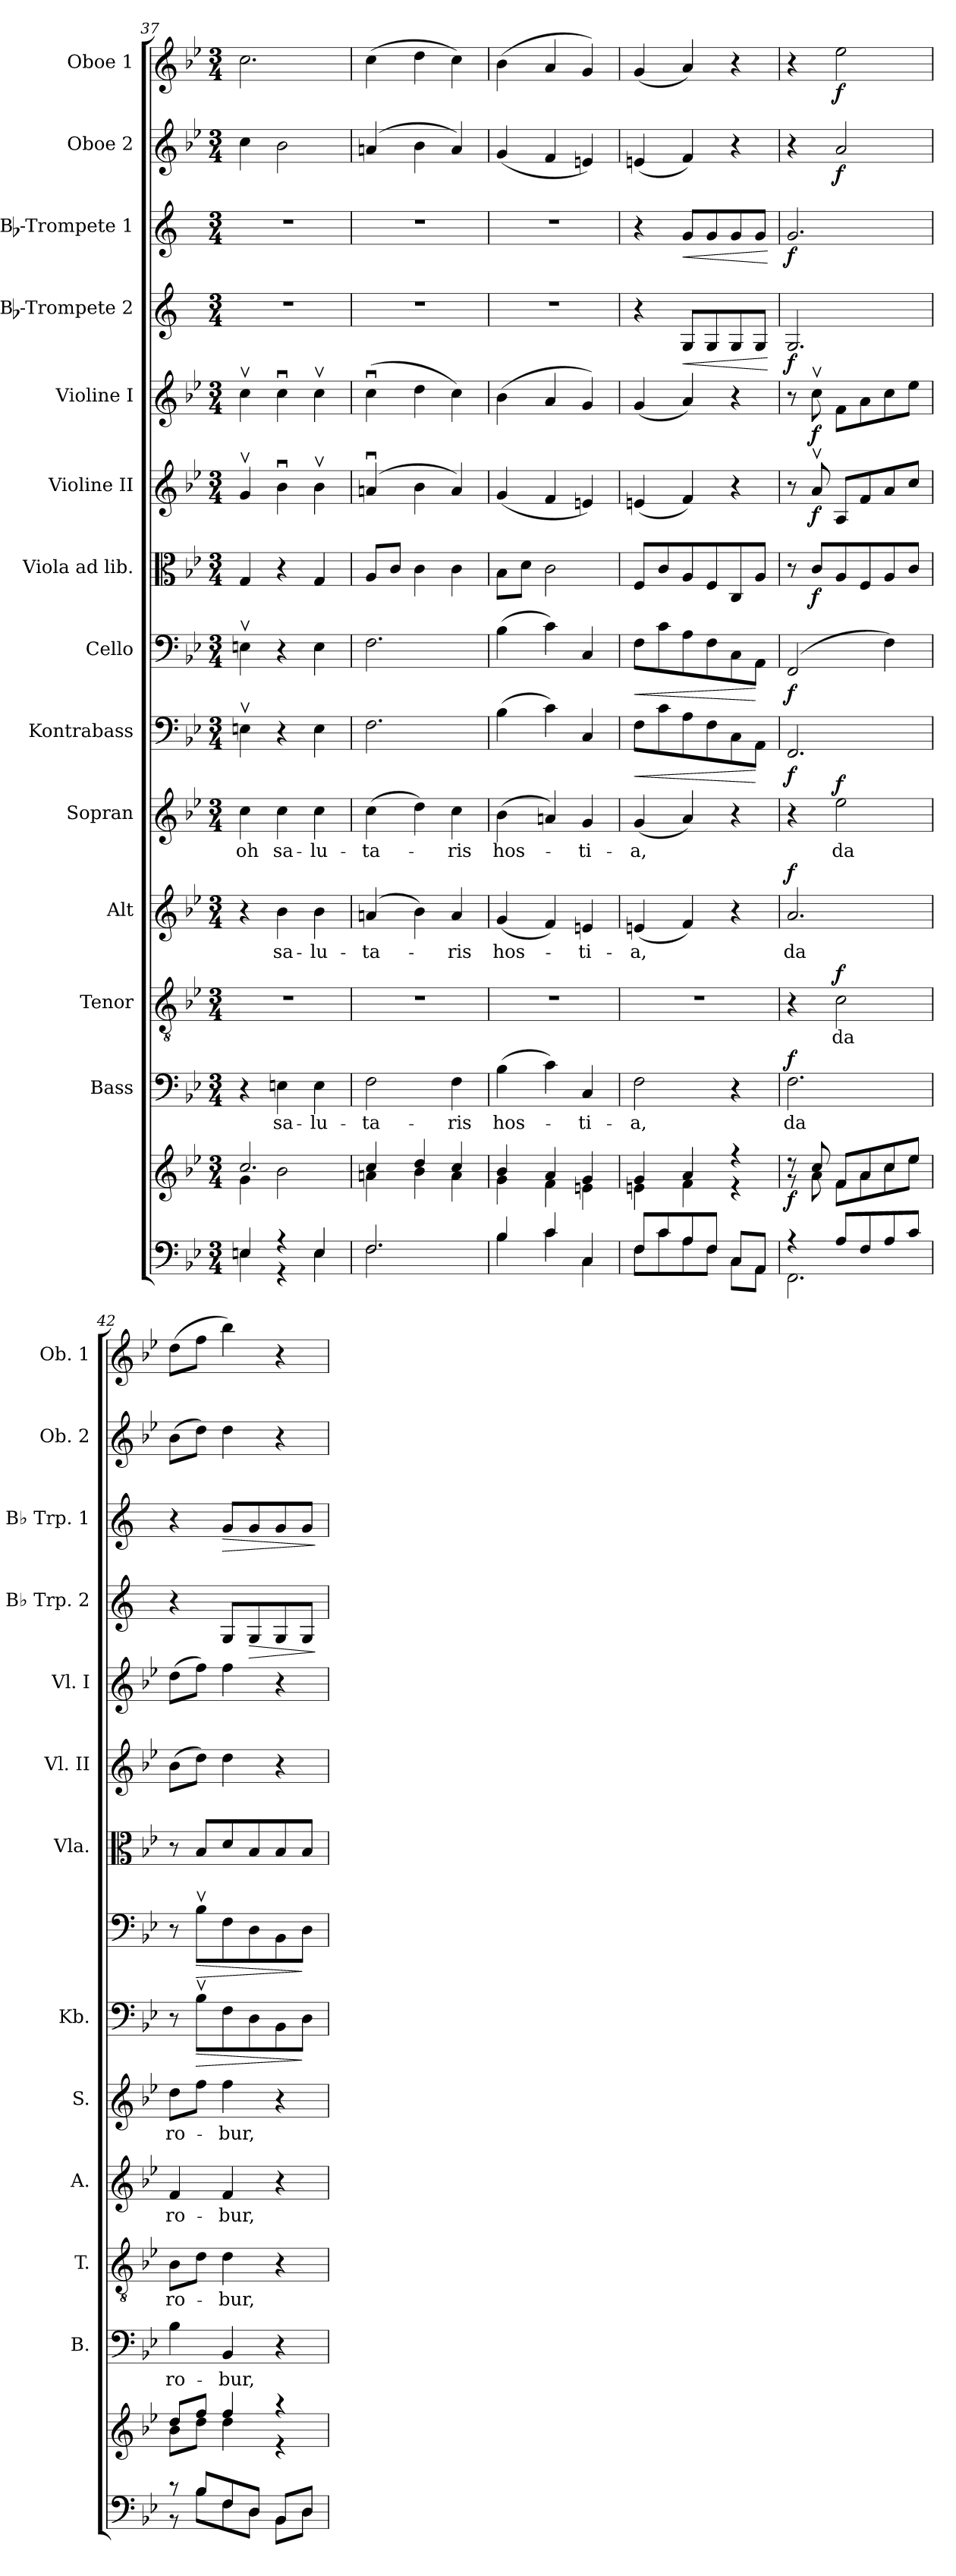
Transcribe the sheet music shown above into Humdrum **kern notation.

**kern	**kern	**dynam	**kern	**text	**dynam	**kern	**text	**dynam	**kern	**text	**dynam	**kern	**text	**dynam	**kern	**dynam	**kern	**dynam	**kern	**dynam	**kern	**dynam	**kern	**dynam	**kern	**dynam	**kern	**dynam	**kern	**dynam	**kern	**dynam
*part14	*part14	*part14	*part13	*part13	*part13	*part12	*part12	*part12	*part11	*part11	*part11	*part10	*part10	*part10	*part9	*part9	*part8	*part8	*part7	*part7	*part6	*part6	*part5	*part5	*part4	*part4	*part3	*part3	*part2	*part2	*part1	*part1
*staff15	*staff14	*staff14/15	*staff13	*staff13	*staff13	*staff12	*staff12	*staff12	*staff11	*staff11	*staff11	*staff10	*staff10	*staff10	*staff9	*staff9	*staff8	*staff8	*staff7	*staff7	*staff6	*staff6	*staff5	*staff5	*staff4	*staff4	*staff3	*staff3	*staff2	*staff2	*staff1	*staff1
*	*	*	*I"Bass	*	*	*I"Tenor	*	*	*I"Alt	*	*	*I"Sopran	*	*	*I"Kontrabass	*	*I"Cello	*	*I"Viola ad lib.	*	*I"Violine II	*	*I"Violine I	*	*I"Bb-Trompete 2	*	*I"Bb-Trompete 1	*	*I"Oboe 2	*	*I"Oboe 1	*
*	*	*	*I'B.	*	*	*I'T.	*	*	*I'A.	*	*	*I'S.	*	*	*I'Kb.	*	*	*	*I'Vla.	*	*I'Vl. II	*	*I'Vl. I	*	*I'Bb Trp. 2	*	*I'Bb Trp. 1	*	*I'Ob. 2	*	*I'Ob. 1	*
*clefF4	*clefG2	*	*clefF4	*	*	*clefGv2	*	*	*clefG2	*	*	*clefG2	*	*	*clefF4	*	*clefF4	*	*clefC3	*	*clefG2	*	*clefG2	*	*clefG2	*	*clefG2	*	*clefG2	*	*clefG2	*
*	*	*	*	*	*	*	*	*	*	*	*	*	*	*	*ITrd7c12	*	*	*	*	*	*	*	*	*	*ITrd1c2	*	*ITrd1c2	*	*	*	*	*
*k[b-e-]	*k[b-e-]	*	*k[b-e-]	*	*	*k[b-e-]	*	*	*k[b-e-]	*	*	*k[b-e-]	*	*	*k[b-e-]	*	*k[b-e-]	*	*k[b-e-]	*	*k[b-e-]	*	*k[b-e-]	*	*k[b-e-]	*	*k[b-e-]	*	*k[b-e-]	*	*k[b-e-]	*
*B-:	*B-:	*	*B-:	*	*	*B-:	*	*	*B-:	*	*	*B-:	*	*	*B-:	*	*B-:	*	*B-:	*	*B-:	*	*B-:	*	*B-:	*	*B-:	*	*B-:	*	*B-:	*
*M3/4	*M3/4	*	*M3/4	*	*	*M3/4	*	*	*M3/4	*	*	*M3/4	*	*	*M3/4	*	*M3/4	*	*M3/4	*	*M3/4	*	*M3/4	*	*M3/4	*	*M3/4	*	*M3/4	*	*M3/4	*
=37	=37	=37	=37	=37	=37	=37	=37	=37	=37	=37	=37	=37	=37	=37	=37	=37	=37	=37	=37	=37	=37	=37	=37	=37	=37	=37	=37	=37	=37	=37	=37	=37
*^	*^	*	*	*	*	*	*	*	*	*	*	*	*	*	*	*	*	*	*	*	*	*	*	*	*	*	*	*	*	*	*	*
!	!	!	!	!	!	!	!	!	!	!	!	!	!	!	!LO:LY:b	!	!	!	!	!	!	!	!	!	!	!	!	!	!	!	!	!	!	!
4En/	4E\	2.cc/	4g\	.	4r	.	.	2.r	.	.	4r	.	.	4cc\	oh	.	4EEnv>\	.	4Env>\	.	4G/	.	4gv>/	.	4ccv>\	.	2.r	.	2.r	.	4cc\	.	2.cc\	.
!	!	!	!	!	!	!LO:LY:b	!	!	!	!	!	!LO:LY:b	!	!	!LO:LY:b	!	!	!	!	!	!	!	!	!	!	!	!	!	!	!	!	!	!	!
4r	4r	.	2b-\	.	4En\	sa-	.	.	.	.	4b-\	sa-	.	4cc\	sa-	.	4r	.	4r	.	4r	.	4b-u>\	.	4ccu>\	.	.	.	.	.	2b-\	.	.	.
!	!	!	!	!	!	!LO:LY:b	!	!	!	!	!	!LO:LY:b	!	!	!LO:LY:b	!	!	!	!	!	!	!	!	!	!	!	!	!	!	!	!	!	!	!
4E/	4E\	.	.	.	4E\	-lu-	.	.	.	.	4b-\	-lu-	.	4cc\	-lu-	.	4EE\	.	4E\	.	4G/	.	4b-v>\	.	4ccv>\	.	.	.	.	.	.	.	.	.
=38	=38	=38	=38	=38	=38	=38	=38	=38	=38	=38	=38	=38	=38	=38	=38	=38	=38	=38	=38	=38	=38	=38	=38	=38	=38	=38	=38	=38	=38	=38	=38	=38	=38	=38
!	!	!	!	!	!	!LO:LY:b	!	!	!	!	!	!LO:LY:b	!	!	!LO:LY:b	!	!	!	!	!	!	!	!	!	!	!	!	!	!	!	!	!	!	!
2.F/	2.F\	4cc/	4an\	.	2F\	-ta-	.	2.r	.	.	(4an/	-ta-	.	(>4cc\	-ta-	.	2.FF\	.	2.F\	.	8A/L	.	(4anu>/	.	(>4ccu>\	.	2.r	.	2.r	.	(4an/	.	(>4cc\	.
.	.	.	.	.	.	.	.	.	.	.	.	.	.	.	.	.	.	.	.	.	8c/J	.	.	.	.	.	.	.	.	.	.	.	.	.
.	.	4dd/	4b-\	.	.	.	.	.	.	.	4b-\)	.	.	4dd\)	.	.	.	.	.	.	4c\	.	4b-\	.	4dd\	.	.	.	.	.	4b-\	.	4dd\	.
!	!	!	!	!	!	!LO:LY:b	!	!	!	!	!	!LO:LY:b	!	!	!LO:LY:b	!	!	!	!	!	!	!	!	!	!	!	!	!	!	!	!	!	!	!
.	.	4cc/	4a\	.	4F\	-ris	.	.	.	.	4a/	-ris	.	4cc\	-ris	.	.	.	.	.	4c\	.	4a/)	.	4cc\)	.	.	.	.	.	4a/)	.	4cc\)	.
!!LO:PB:g=z
=39	=39	=39	=39	=39	=39	=39	=39	=39	=39	=39	=39	=39	=39	=39	=39	=39	=39	=39	=39	=39	=39	=39	=39	=39	=39	=39	=39	=39	=39	=39	=39	=39	=39	=39
!	!	!	!	!	!	!LO:LY:b	!	!	!	!	!	!LO:LY:b	!	!	!LO:LY:b	!	!	!	!	!	!	!	!	!	!	!	!	!	!	!	!	!	!	!
4B-/	4B-\	4b-/	4g\	.	(>4B-\	hos-	.	2.r	.	.	(<4g/	hos-	.	(>4b-\	hos-	.	(>4BB-\	.	(>4B-\	.	8B-\L	.	(<4g/	.	(>4b-\	.	2.r	.	2.r	.	(<4g/	.	(>4b-\	.
.	.	.	.	.	.	.	.	.	.	.	.	.	.	.	.	.	.	.	.	.	8d\J	.	.	.	.	.	.	.	.	.	.	.	.	.
4c/	4c\	4a/	4f\	.	4c\)	.	.	.	.	.	4f/)	.	.	4an/)	.	.	4C\)	.	4c\)	.	2c\	.	4f/	.	4a/	.	.	.	.	.	4f/	.	4a/	.
!	!	!	!	!	!	!LO:LY:b	!	!	!	!	!	!LO:LY:b	!	!	!LO:LY:b	!	!	!	!	!	!	!	!	!	!	!	!	!	!	!	!	!	!	!
4C/	4C\	4g/	4en\	.	4C/	-ti-	.	.	.	.	4en/	-ti-	.	4g/	-ti-	.	4CC/	.	4C/	.	.	.	4en/)	.	4g/)	.	.	.	.	.	4en/)	.	4g/)	.
=40	=40	=40	=40	=40	=40	=40	=40	=40	=40	=40	=40	=40	=40	=40	=40	=40	=40	=40	=40	=40	=40	=40	=40	=40	=40	=40	=40	=40	=40	=40	=40	=40	=40	=40
!	!	!	!	!	!	!LO:LY:b	!	!	!	!	!	!LO:LY:b	!	!	!LO:LY:b	!	!	!LO:HP:b	!	!LO:HP:b	!	!	!	!	!	!	!	!	!	!	!	!	!	!
8F/L	8F\L	4g/	4en\	.	2F\	-a,	.	2.r	.	.	(<4en/	-a,	.	(<4g/	-a,	.	8FF\L	<	8F\L	<	8F/L	.	(<4en/	.	(<4g/	.	4r	.	4r	.	(<4en/	.	(<4g/	.
8c/	8c\	.	.	.	.	.	.	.	.	.	.	.	.	.	.	.	8C\	.	8c\	.	8c/	.	.	.	.	.	.	.	.	.	.	.	.	.
!	!	!	!	!	!	!	!	!	!	!	!	!	!	!	!	!	!	!	!	!	!	!	!	!	!	!	!	!LO:HP:b	!	!LO:HP:b	!	!	!	!
8A/	8A\	4a/	4f\	.	.	.	.	.	.	.	4f/)	.	.	4a/)	.	.	8AA\	.	8A\	.	8A/	.	4f/)	.	4a/)	.	8F/L	<	8f/L	<	4f/)	.	4a/)	.
8F/J	8F\J	.	.	.	.	.	.	.	.	.	.	.	.	.	.	.	8FF\	.	8F\	.	8F/	.	.	.	.	.	8F/	.	8f/	.	.	.	.	.
8C/L	8C\L	4r	4r	.	4r	.	.	.	.	.	4r	.	.	4r	.	.	8CC\	.	8C\	.	8C/	.	4r	.	4r	.	8F/	.	8f/	.	4r	.	4r	.
8AA/J	8AA\J	.	.	.	.	.	.	.	.	.	.	.	.	.	.	.	8AAA\J	[	8AA\J	[	8A/J	.	.	.	.	.	8F/J	.	8f/J	.	.	.	.	.
*v	*v	*	*	*	*	*	*	*	*	*	*	*	*	*	*	*	*	*	*	*	*	*	*	*	*	*	*	*	*	*	*	*	*	*
*	*v	*v	*	*	*	*	*	*	*	*	*	*	*	*	*	*	*	*	*	*	*	*	*	*	*	*	*	*	*	*	*	*	*
.	.	.	.	.	.	.	.	.	.	.	.	.	.	.	.	.	.	.	.	.	.	.	.	.	.	[	.	[	.	.	.	.
=41	=41	=41	=41	=41	=41	=41	=41	=41	=41	=41	=41	=41	=41	=41	=41	=41	=41	=41	=41	=41	=41	=41	=41	=41	=41	=41	=41	=41	=41	=41	=41	=41
*^	*^	*	*	*	*	*	*	*	*	*	*	*	*	*	*	*	*	*	*	*	*	*	*	*	*	*	*	*	*	*	*	*
!	!	!	!	!LO:DY:b	!	!LO:LY:b	!LO:DY:a	!	!	!	!	!LO:LY:b	!LO:DY:a	!	!	!	!	!LO:DY:b	!	!LO:DY:b	!	!	!	!	!	!	!	!LO:DY:b	!	!LO:DY:b	!	!	!	!
4rA	2.FF\	8r	8r	f	2.F\	da	f	4r	.	.	2.a/	da	f	4r	.	.	2.FFF/	f	(2FF/	f	8r	.	8r	.	8r	.	2.F/	f	2.f/	f	4r	.	4r	.
!	!	!	!	!	!	!	!	!	!	!	!	!	!	!	!	!	!	!	!	!	!	!LO:DY:b	!	!LO:DY:b	!	!LO:DY:b	!	!	!	!	!	!	!	!
.	.	8cc/	8a\	.	.	.	.	.	.	.	.	.	.	.	.	.	.	.	.	.	8c/L	f	8av>/	f	8ccv>\	f	.	.	.	.	.	.	.	.
!	!	!	!	!	!	!	!	!	!LO:LY:b	!LO:DY:a	!	!	!	!	!LO:LY:b	!LO:DY:a	!	!	!	!	!	!	!	!	!	!	!	!	!	!	!	!LO:DY:b	!	!LO:DY:b
8A/L	.	8f/L	8f\L	.	.	.	.	2c\	da	f	.	.	.	2ee-\	da	f	.	.	.	.	8A/	.	8A/L	.	8f\L	.	.	.	.	.	2a/	f	2ee-\	f
8F/	.	8a/	8a\	.	.	.	.	.	.	.	.	.	.	.	.	.	.	.	.	.	8F/	.	8f/	.	8a\	.	.	.	.	.	.	.	.	.
8A/	.	8cc/	8cc\	.	.	.	.	.	.	.	.	.	.	.	.	.	.	.	4F\)	.	8A/	.	8a/	.	8cc\	.	.	.	.	.	.	.	.	.
8c/J	.	8ee-/J	8ee-\J	.	.	.	.	.	.	.	.	.	.	.	.	.	.	.	.	.	8c/J	.	8cc/J	.	8ee-\J	.	.	.	.	.	.	.	.	.
=42	=42	=42	=42	=42	=42	=42	=42	=42	=42	=42	=42	=42	=42	=42	=42	=42	=42	=42	=42	=42	=42	=42	=42	=42	=42	=42	=42	=42	=42	=42	=42	=42	=42	=42
!	!	!	!	!	!	!LO:LY:b	!	!	!LO:LY:b	!	!	!LO:LY:b	!	!	!LO:LY:b	!	!	!	!	!	!	!	!	!	!	!	!	!	!	!	!	!	!	!
8r	8r	8dd/L	8b-\L	.	4B-\	ro-	.	8B-\L	ro-	.	4f/	ro-	.	8dd\L	ro-	.	8r	.	8r	.	8r	.	(>8b-\L	.	(>8dd\L	.	4r	.	4r	.	(>8b-\L	.	(>8dd\L	.
!	!	!	!	!	!	!	!	!	!	!	!	!	!	!	!	!	!	!LO:HP:b	!	!LO:HP:b	!	!	!	!	!	!	!	!	!	!	!	!	!	!
8B-/L	8B-\L	8ff/J	8dd\J	.	.	.	.	8d\J	.	.	.	.	.	8ff\J	.	.	8BB-v>\L	>	8B-v>\L	>	8B-/L	.	8dd\J)	.	8ff\J)	.	.	.	.	.	8dd\J)	.	8ff\J	.
!	!	!	!	!	!	!LO:LY:b	!	!	!LO:LY:b	!	!	!LO:LY:b	!	!	!LO:LY:b	!	!	!	!	!	!	!	!	!	!	!	!	!	!	!LO:HP:b	!	!	!	!
8F/	8F\	4ff/	4dd\	.	4BB-/	-bur,	.	4d\	-bur,	.	4f/	-bur,	.	4ff\	-bur,	.	8FF\	.	8F\	.	8d/	.	4dd\	.	4ff\	.	8F/L	.	8f/L	>	4dd\	.	4bb-\)	.
!	!	!	!	!	!	!	!	!	!	!	!	!	!	!	!	!	!	!	!	!	!	!	!	!	!	!	!	!LO:HP:b	!	!	!	!	!	!
8D/J	8D\J	.	.	.	.	.	.	.	.	.	.	.	.	.	.	.	8DD\	.	8D\	.	8B-/	.	.	.	.	.	8F/	>	8f/	.	.	.	.	.
8BB-/L	8BB-\L	4r	4r	.	4r	.	.	4r	.	.	4r	.	.	4r	.	.	8BBB-\	.	8BB-\	.	8B-/	.	4r	.	4r	.	8F/	.	8f/	.	4r	.	4r	.
8D/J	8D\J	.	.	.	.	.	.	.	.	.	.	.	.	.	.	.	8DD\J	]	8D\J	]	8B-/J	.	.	.	.	.	8F/J	.	8f/J	.	.	.	.	.
*v	*v	*	*	*	*	*	*	*	*	*	*	*	*	*	*	*	*	*	*	*	*	*	*	*	*	*	*	*	*	*	*	*	*	*
*	*v	*v	*	*	*	*	*	*	*	*	*	*	*	*	*	*	*	*	*	*	*	*	*	*	*	*	*	*	*	*	*	*	*
.	.	.	.	.	.	.	.	.	.	.	.	.	.	.	.	.	.	.	.	.	.	.	.	.	.	]	.	]	.	.	.	.
=	=	=	=	=	=	=	=	=	=	=	=	=	=	=	=	=	=	=	=	=	=	=	=	=	=	=	=	=	=	=	=	=
*-	*-	*-	*-	*-	*-	*-	*-	*-	*-	*-	*-	*-	*-	*-	*-	*-	*-	*-	*-	*-	*-	*-	*-	*-	*-	*-	*-	*-	*-	*-	*-	*-
